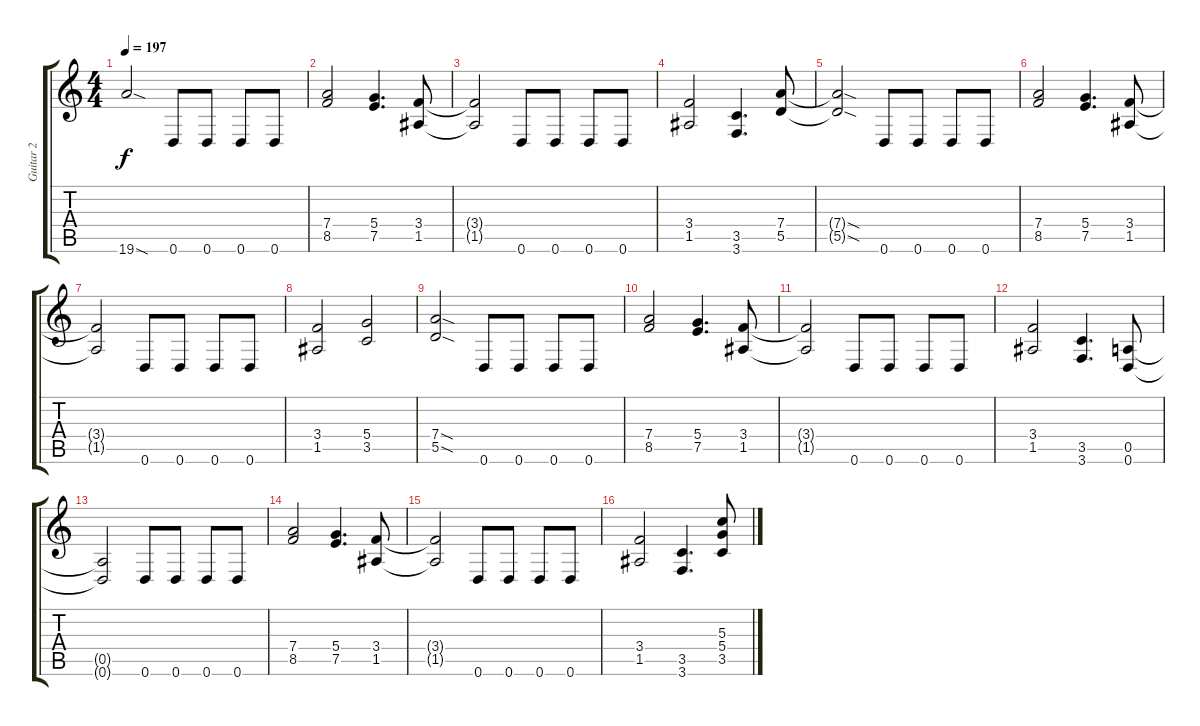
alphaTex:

\track ("Guitar 2" "Guitar 2") {instrument distortionguitar}
\staff {score tabs}
\tuning (E4 B3 G3 D3 A2 D2) {hide}
\ts (4 4)
\tempo 197
\clef g2
\ks c
19.6{sod}.2{dy f} 0.6.8 0.6.8 0.6.8 0.6.8 |
(7.4 8.5).2 (5.4 7.5).4{d} (3.4 1.5).8 |
(3.4{t} 1.5{t}).2 0.6.8 0.6.8 0.6.8 0.6.8 |
(3.4 1.5).2 (3.5 3.6).4{d} (7.4 5.5).8 |
(7.4{sod t} 5.5{sod t}).2 0.6.8 0.6.8 0.6.8 0.6.8 |
(7.4 8.5).2 (5.4 7.5).4{d} (3.4 1.5).8 |
(3.4{t} 1.5{t}).2 0.6.8 0.6.8 0.6.8 0.6.8 |
(3.4 1.5).2 (5.4 3.5).2 |
(7.4{sod} 5.5{sod}).2 0.6.8 0.6.8 0.6.8 0.6.8 |
(7.4 8.5).2 (5.4 7.5).4{d} (3.4 1.5).8 |
(3.4{t} 1.5{t}).2 0.6.8 0.6.8 0.6.8 0.6.8 |
(3.4 1.5).2 (3.5 3.6).4{d} (0.5 0.6).8 |
(0.5{t} 0.6{t}).2 0.6.8 0.6.8 0.6.8 0.6.8 |
(7.4 8.5).2 (5.4 7.5).4{d} (3.4 1.5).8 |
(3.4{t} 1.5{t}).2 0.6.8 0.6.8 0.6.8 0.6.8 |
(3.4 1.5).2 (3.5 3.6).4{d} (5.3 5.4 3.5).8
